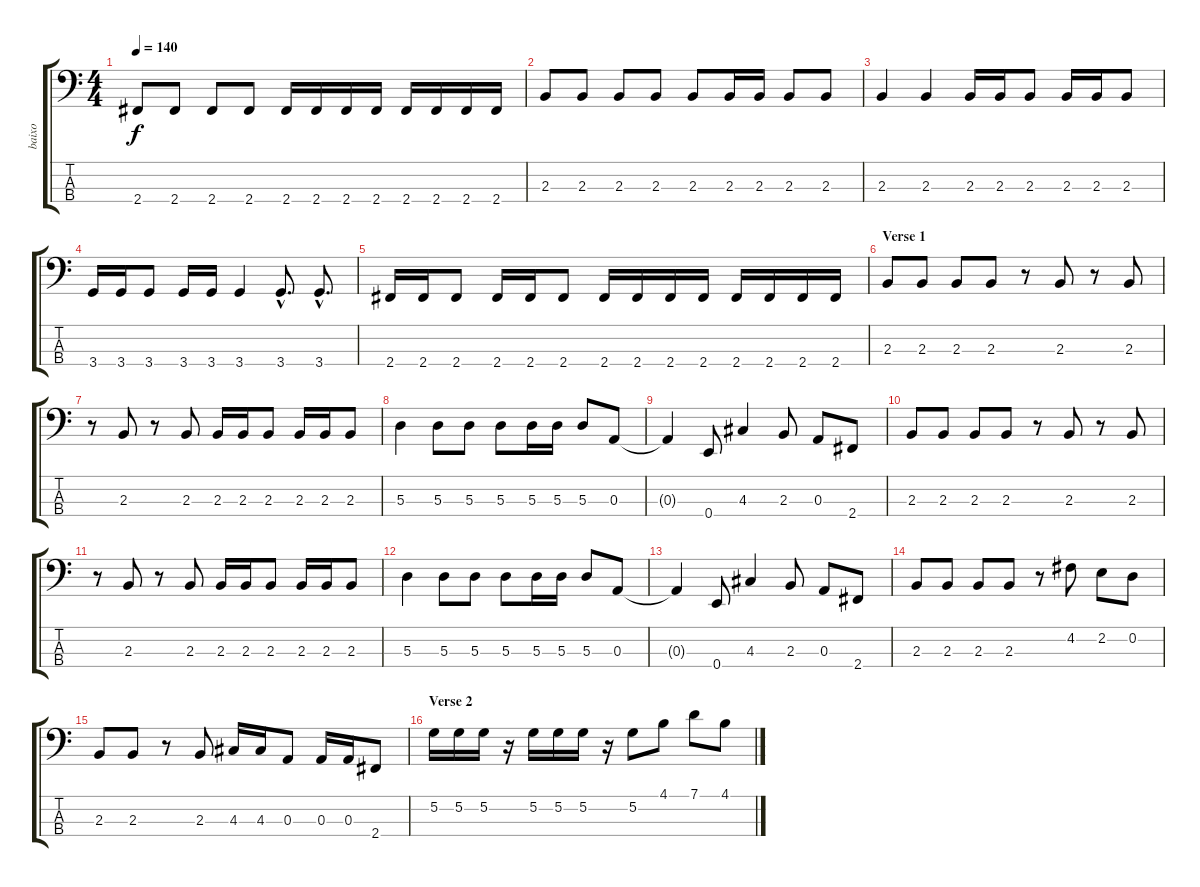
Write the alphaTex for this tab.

\track ("baixo" "baixo") {instrument electricbassfinger}
\staff {score tabs}
\tuning (G2 D2 A1 E1) {hide}
\ts (4 4)
\tempo 140
\clef f4
\ks c
2.4.8{dy f} 2.4.8 2.4.8 2.4.8 2.4.16 2.4.16 2.4.16 2.4.16 2.4.16 2.4.16 2.4.16 2.4.16 |
2.3.8 2.3.8 2.3.8 2.3.8 2.3.8 2.3.16 2.3.16 2.3.8 2.3.8 |
2.3.4 2.3.4 2.3.16 2.3.16 2.3.8 2.3.16 2.3.16 2.3.8 |
3.4.16 3.4.16 3.4.8 3.4.16 3.4.16 3.4.4 3.4{hac}.8{d} 3.4{hac}.8{d} |
2.4.16 2.4.16 2.4.8 2.4.16 2.4.16 2.4.8 2.4.16 2.4.16 2.4.16 2.4.16 2.4.16 2.4.16 2.4.16 2.4.16 |
\section ("" "Verse 1")
2.3.8 2.3.8 2.3.8 2.3.8 r.8 2.3.8 r.8 2.3.8 |
r.8 2.3.8 r.8 2.3.8 2.3.16 2.3.16 2.3.8 2.3.16 2.3.16 2.3.8 |
5.3.4 5.3.8 5.3.8 5.3.8 5.3.16 5.3.16 5.3.8 0.3.8 |
0.3{t}.4 0.4.8 4.3.4 2.3.8 0.3.8 2.4.8 |
2.3.8 2.3.8 2.3.8 2.3.8 r.8 2.3.8 r.8 2.3.8 |
r.8 2.3.8 r.8 2.3.8 2.3.16 2.3.16 2.3.8 2.3.16 2.3.16 2.3.8 |
5.3.4 5.3.8 5.3.8 5.3.8 5.3.16 5.3.16 5.3.8 0.3.8 |
0.3{t}.4 0.4.8 4.3.4 2.3.8 0.3.8 2.4.8 |
2.3.8 2.3.8 2.3.8 2.3.8 r.8 4.2.8 2.2.8 0.2.8 |
2.3.8 2.3.8 r.8 2.3.8 4.3.16 4.3.16 0.3.8 0.3.16 0.3.16 2.4.8 |
\section ("" "Verse 2")
5.2.16 5.2.16 5.2.16 r.16 5.2.16 5.2.16 5.2.16 r.16 5.2.8 4.1.8 7.1.8 4.1.8
